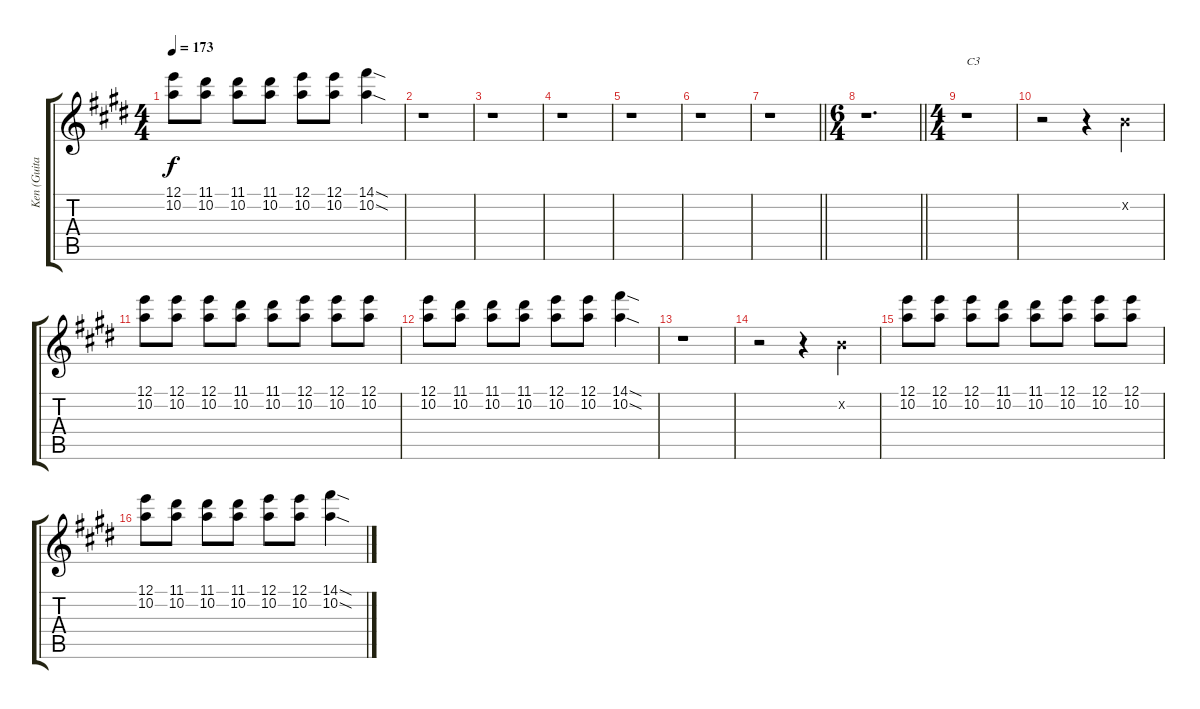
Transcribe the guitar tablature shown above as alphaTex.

\track ("Ken (Guitar II)" "Ken (Guita") {instrument overdrivenguitar}
\staff {score tabs}
\tuning (E4 B3 G3 D3 A2 E2) {hide}
\ts (4 4)
\tempo 173
\clef g2
\ks e
(12.1 10.2).8{dy f} (11.1 10.2).8 (11.1 10.2).8 (11.1 10.2).8 (12.1 10.2).8 (12.1 10.2).8 (14.1{sod} 10.2{sod}).4 |
r.1 |
r.1 |
r.1 |
r.1 |
r.1 |
\barLineRight lightlight
r.1 |
\ts (6 4)
\barLineRight lightlight
r.1{d} |
\ts (4 4)
r.1{txt "C3"} |
r.2 r.4 0.2{x}.4 |
(12.1 10.2).8 (12.1 10.2).8 (12.1 10.2).8 (11.1 10.2).8 (11.1 10.2).8 (12.1 10.2).8 (12.1 10.2).8 (12.1 10.2).8 |
(12.1 10.2).8 (11.1 10.2).8 (11.1 10.2).8 (11.1 10.2).8 (12.1 10.2).8 (12.1 10.2).8 (14.1{sod} 10.2{sod}).4 |
r.1 |
r.2 r.4 0.2{x}.4 |
(12.1 10.2).8 (12.1 10.2).8 (12.1 10.2).8 (11.1 10.2).8 (11.1 10.2).8 (12.1 10.2).8 (12.1 10.2).8 (12.1 10.2).8 |
(12.1 10.2).8 (11.1 10.2).8 (11.1 10.2).8 (11.1 10.2).8 (12.1 10.2).8 (12.1 10.2).8 (14.1{sod} 10.2{sod}).4
